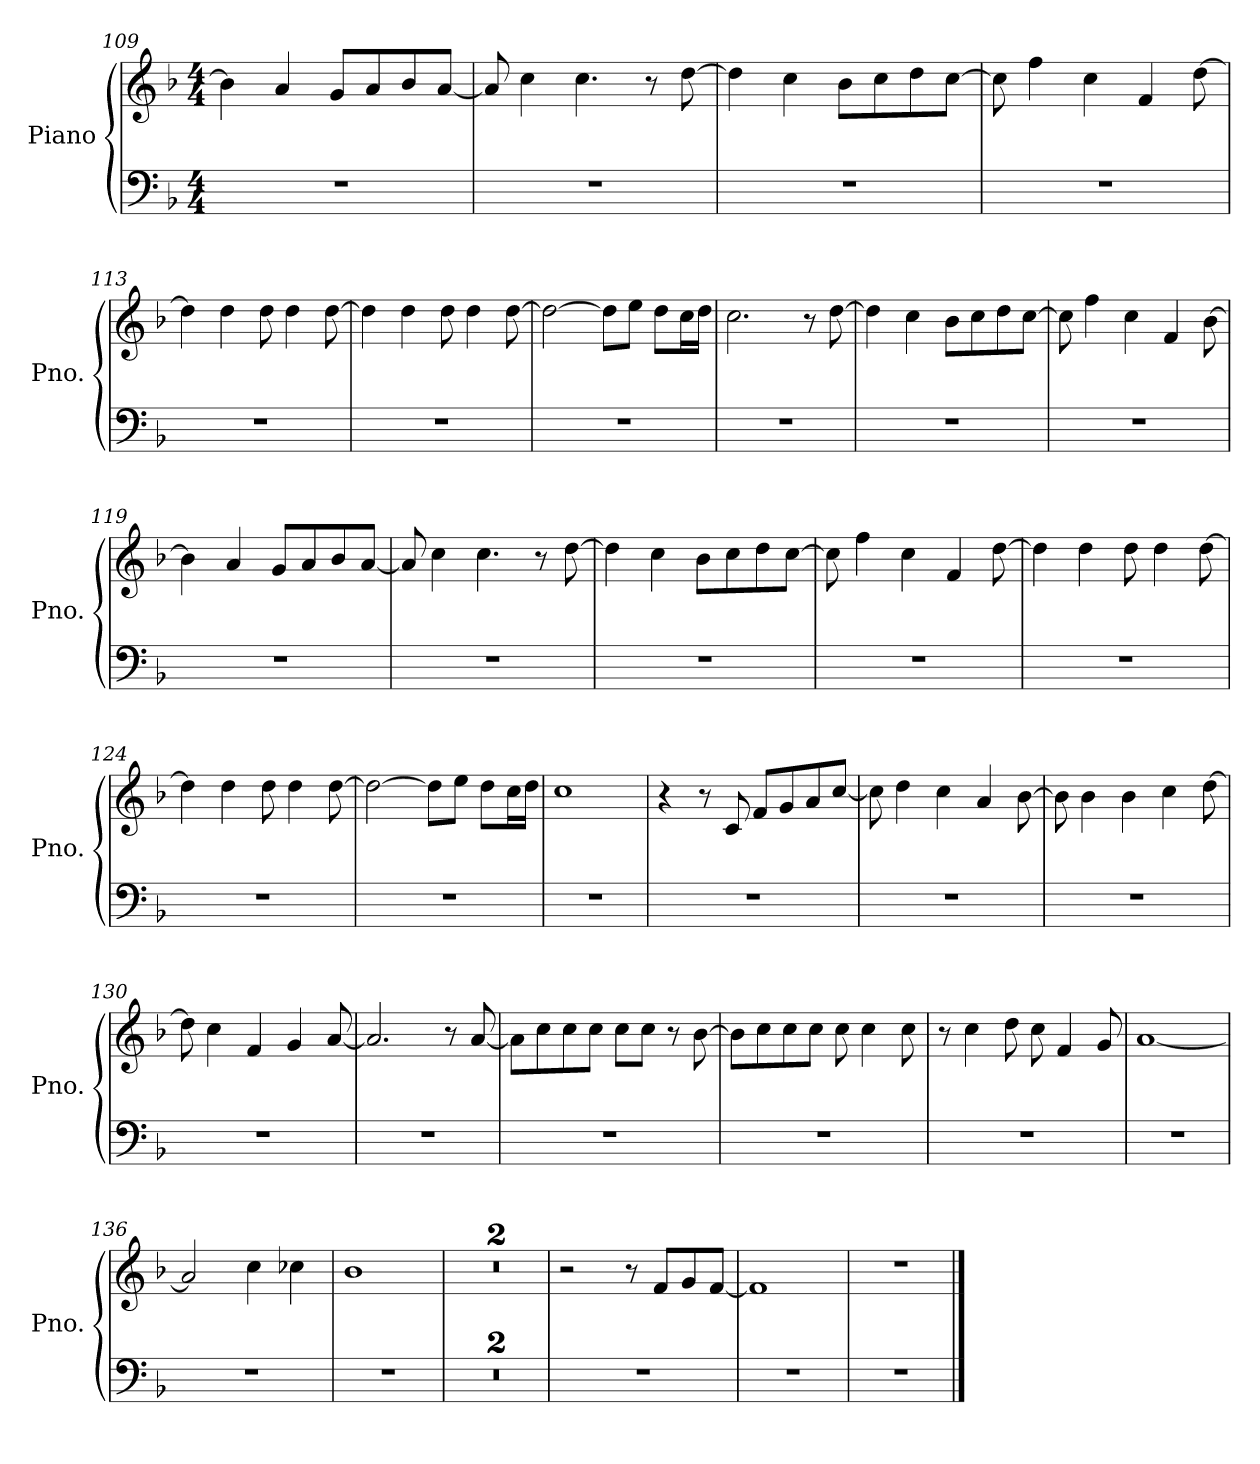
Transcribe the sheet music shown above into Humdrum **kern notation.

**kern	**kern
*part1	*part1
*staff2	*staff1
*I"Piano	*
*I'Pno.	*
*clefF4	*clefG2
*k[b-]	*k[b-]
*M4/4	*M4/4
=109	=109
1r	4b-\]
.	4a/
.	8g/L
.	8a/
.	8b-/
.	[8a/J
=110	=110
1r	8a/]
.	4cc\
.	4.cc\
.	8r
.	[8dd\
=111	=111
1r	4dd\]
.	4cc\
.	8b-\L
.	8cc\
.	8dd\
.	[8cc\J
=112	=112
1r	8cc\]
.	4ff\
.	4cc\
.	4f/
.	[8dd\
!!LO:LB:g=z
=113	=113
1r	4dd\]
.	4dd\
.	8dd\
.	4dd\
.	[8dd\
=114	=114
1r	4dd\]
.	4dd\
.	8dd\
.	4dd\
.	[8dd\
=115	=115
1r	2dd\_
.	8dd\L]
.	8ee\J
.	8dd\L
.	16cc\L
.	16dd\JJ
=116	=116
1r	2.cc\
.	8r
.	[8dd\
=117	=117
1r	4dd\]
.	4cc\
.	8b-\L
.	8cc\
.	8dd\
.	[8cc\J
=118	=118
1r	8cc\]
.	4ff\
.	4cc\
.	4f/
.	[8b-\
!!LO:LB:g=z
=119	=119
1r	4b-\]
.	4a/
.	8g/L
.	8a/
.	8b-/
.	[8a/J
=120	=120
1r	8a/]
.	4cc\
.	4.cc\
.	8r
.	[8dd\
=121	=121
1r	4dd\]
.	4cc\
.	8b-\L
.	8cc\
.	8dd\
.	[8cc\J
=122	=122
1r	8cc\]
.	4ff\
.	4cc\
.	4f/
.	[8dd\
=123	=123
1r	4dd\]
.	4dd\
.	8dd\
.	4dd\
.	[8dd\
=124	=124
1r	4dd\]
.	4dd\
.	8dd\
.	4dd\
.	[8dd\
!!LO:PB:g=z
=125	=125
1r	2dd\_
.	8dd\L]
.	8ee\J
.	8dd\L
.	16cc\L
.	16dd\JJ
=126	=126
1r	1cc
=127	=127
1r	4r
.	8r
.	8c/
.	8f/L
.	8g/
.	8a/
.	[8cc/J
=128	=128
1r	8cc\]
.	4dd\
.	4cc\
.	4a/
.	[8b-\
=129	=129
1r	8b-\]
.	4b-\
.	4b-\
.	4cc\
.	[8dd\
=130	=130
1r	8dd\]
.	4cc\
.	4f/
.	4g/
.	[8a/
=131	=131
1r	2.a/]
.	8r
.	[8a/
!!LO:LB:g=z
=132	=132
1r	8a\L]
.	8cc\
.	8cc\
.	8cc\J
.	8cc\L
.	8cc\J
.	8r
.	[8b-\
=133	=133
1r	8b-\L]
.	8cc\
.	8cc\
.	8cc\J
.	8cc\
.	4cc\
.	8cc\
=134	=134
1r	8r
.	4cc\
.	8dd\
.	8cc\
.	4f/
.	8g/
=135	=135
1r	[1a
=136	=136
1r	2a/]
.	4cc\
.	4cc-X\
=137	=137
1r	1b-
=138	=138
1r	1r
=139	=139
1r	1r
!!LO:LB:g=z
=140	=140
1r	2r
.	8r
.	8f/L
.	8g/
.	[8f/J
=141	=141
1r	1f]
=142	=142
1r	1r
==	==
*-	*-
